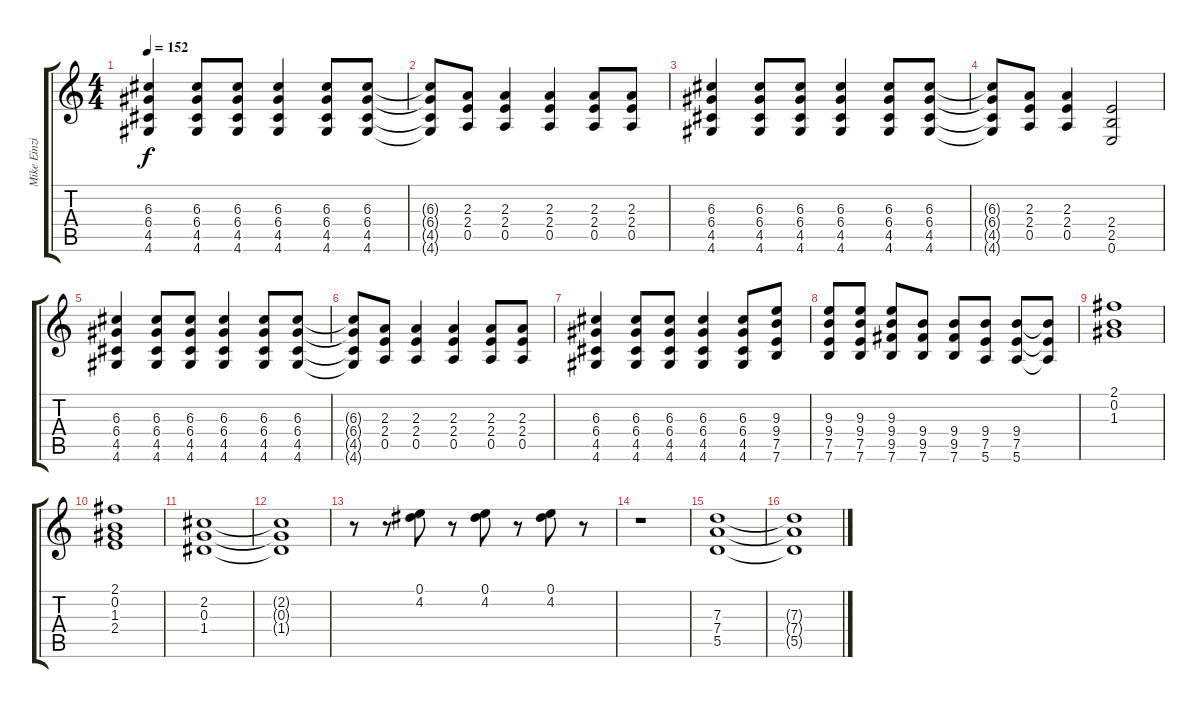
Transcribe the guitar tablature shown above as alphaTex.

\track ("Mike Einziger" "Mike Einzi") {instrument distortionguitar}
\staff {score tabs}
\tuning (E4 B3 G3 D3 A2 E2) {hide}
\ts (4 4)
\tempo 152
\clef g2
\ks c
(6.3 6.4 4.5 4.6).4{dy f instrument distortionguitar} (6.3 6.4 4.5 4.6).8 (6.3 6.4 4.5 4.6).8 (6.3 6.4 4.5 4.6).4 (6.3 6.4 4.5 4.6).8 (6.3 6.4 4.5 4.6).8 |
(6.3{t} 6.4{t} 4.5{t} 4.6{t}).8 (2.3 2.4 0.5).8 (2.3 2.4 0.5).4 (2.3 2.4 0.5).4 (2.3 2.4 0.5).8 (2.3 2.4 0.5).8 |
(6.3 6.4 4.5 4.6).4 (6.3 6.4 4.5 4.6).8 (6.3 6.4 4.5 4.6).8 (6.3 6.4 4.5 4.6).4 (6.3 6.4 4.5 4.6).8 (6.3 6.4 4.5 4.6).8 |
(6.3{t} 6.4{t} 4.5{t} 4.6{t}).8 (2.3 2.4 0.5).8 (2.3 2.4 0.5).4 (2.4 2.5 0.6).2 |
(6.3 6.4 4.5 4.6).4{instrument distortionguitar} (6.3 6.4 4.5 4.6).8 (6.3 6.4 4.5 4.6).8 (6.3 6.4 4.5 4.6).4 (6.3 6.4 4.5 4.6).8 (6.3 6.4 4.5 4.6).8 |
(6.3{t} 6.4{t} 4.5{t} 4.6{t}).8 (2.3 2.4 0.5).8 (2.3 2.4 0.5).4 (2.3 2.4 0.5).4 (2.3 2.4 0.5).8 (2.3 2.4 0.5).8 |
(6.3 6.4 4.5 4.6).4 (6.3 6.4 4.5 4.6).8 (6.3 6.4 4.5 4.6).8 (6.3 6.4 4.5 4.6).4 (6.3 6.4 4.5 4.6).8 (9.3 9.4 7.5 7.6).8 |
(9.3 9.4 7.5 7.6).8 (9.3 9.4 7.5 7.6).8 (9.3 9.4 9.5 7.6).8 (9.4 9.5 7.6).8 (9.4 9.5 7.6).8 (9.4 7.5 5.6).8 (9.4 7.5 5.6).8 (9.4{t} 7.5{t} 5.6{t}).8 |
(2.1 0.2 1.3).1{instrument pad1newage} |
(2.1 0.2 1.3 2.4).1 |
(2.2 0.3 1.4).1 |
(2.2{t} 0.3{t} 1.4{t}).1 |
r.8{instrument electricguitarclean} r.8 (0.1 4.2).8 r.8 (0.1 4.2).8 r.8 (0.1 4.2).8 r.8 |
r.1 |
(7.3 7.4 5.5).1{instrument pad1newage} |
(7.3{t} 7.4{t} 5.5{t}).1
